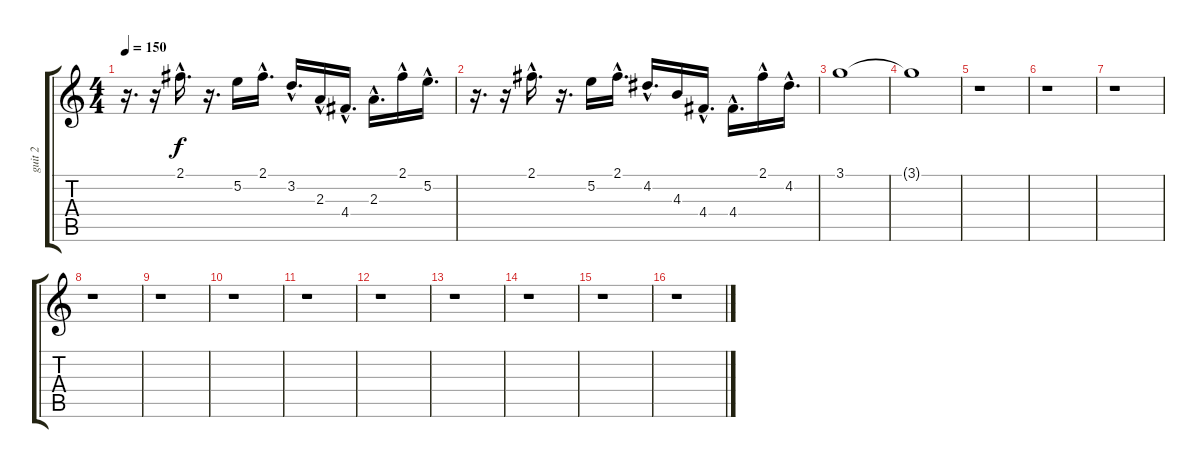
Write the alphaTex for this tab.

\track ("guit 2" "guit 2") {instrument distortionguitar}
\staff {score tabs}
\tuning (E4 B3 G3 D3 A2 E2) {hide}
\ts (4 4)
\tempo 150
\clef g2
\ks c
r.16{d dy f} r.16 2.1{hac}.16{d} r.16{d} 5.2.16 2.1{hac}.16{d} 3.2{hac}.16{d} 2.3{hac}.16 4.4{hac}.16{d} 2.3{hac}.16{d} 2.1{hac}.16 5.2{hac}.16{d} |
r.16{d} r.16 2.1{hac}.16{d} r.16{d} 5.2.16 2.1{hac}.16{d} 4.2{hac}.16{d} 4.3.16 4.4{hac}.16{d} 4.4{hac}.16{d} 2.1{hac}.16 4.2{hac}.16{d} |
3.1.1 |
3.1{t}.1 |
r.1 |
r.1 |
r.1 |
r.1 |
r.1 |
r.1 |
r.1 |
r.1 |
r.1 |
r.1 |
r.1 |
r.1
